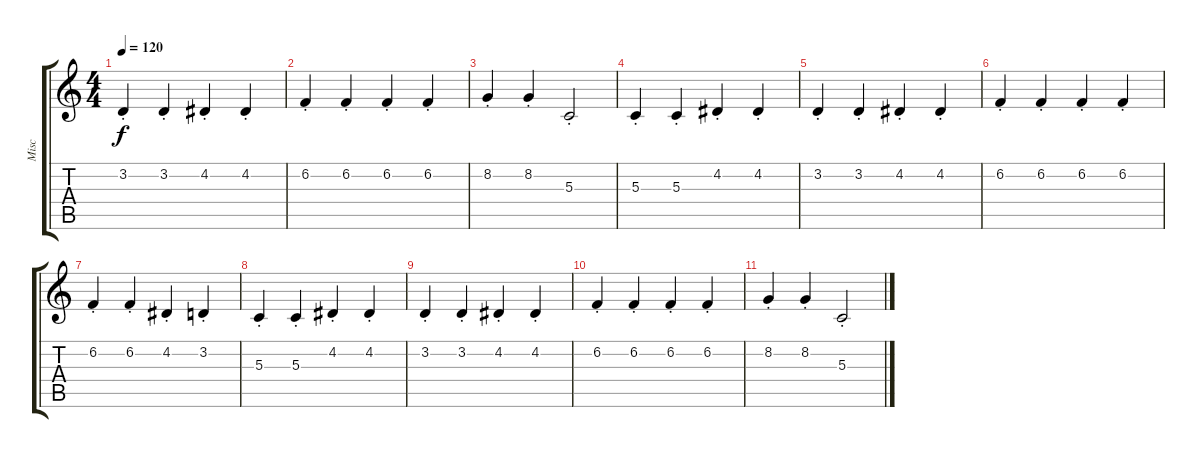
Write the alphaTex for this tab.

\track ("Misc" "Misc") {instrument trumpet}
\staff {score tabs}
\tuning (E4 B3 G3 D3 A2 E2) {hide}
\ts (4 4)
\tempo 120
\clef g2
\ks c
3.2{st}.4{dy f} 3.2{st}.4 4.2{st}.4 4.2{st}.4 |
6.2{st}.4 6.2{st}.4 6.2{st}.4 6.2{st}.4 |
8.2{st}.4 8.2{st}.4 5.3{st}.2 |
5.3{st}.4 5.3{st}.4 4.2{st}.4 4.2{st}.4 |
3.2{st}.4 3.2{st}.4 4.2{st}.4 4.2{st}.4 |
6.2{st}.4 6.2{st}.4 6.2{st}.4 6.2{st}.4 |
6.2{st}.4 6.2{st}.4 4.2{st}.4 3.2{st}.4 |
5.3{st}.4 5.3{st}.4 4.2{st}.4 4.2{st}.4 |
3.2{st}.4 3.2{st}.4 4.2{st}.4 4.2{st}.4 |
6.2{st}.4 6.2{st}.4 6.2{st}.4 6.2{st}.4 |
8.2{st}.4 8.2{st}.4 5.3{st}.2
